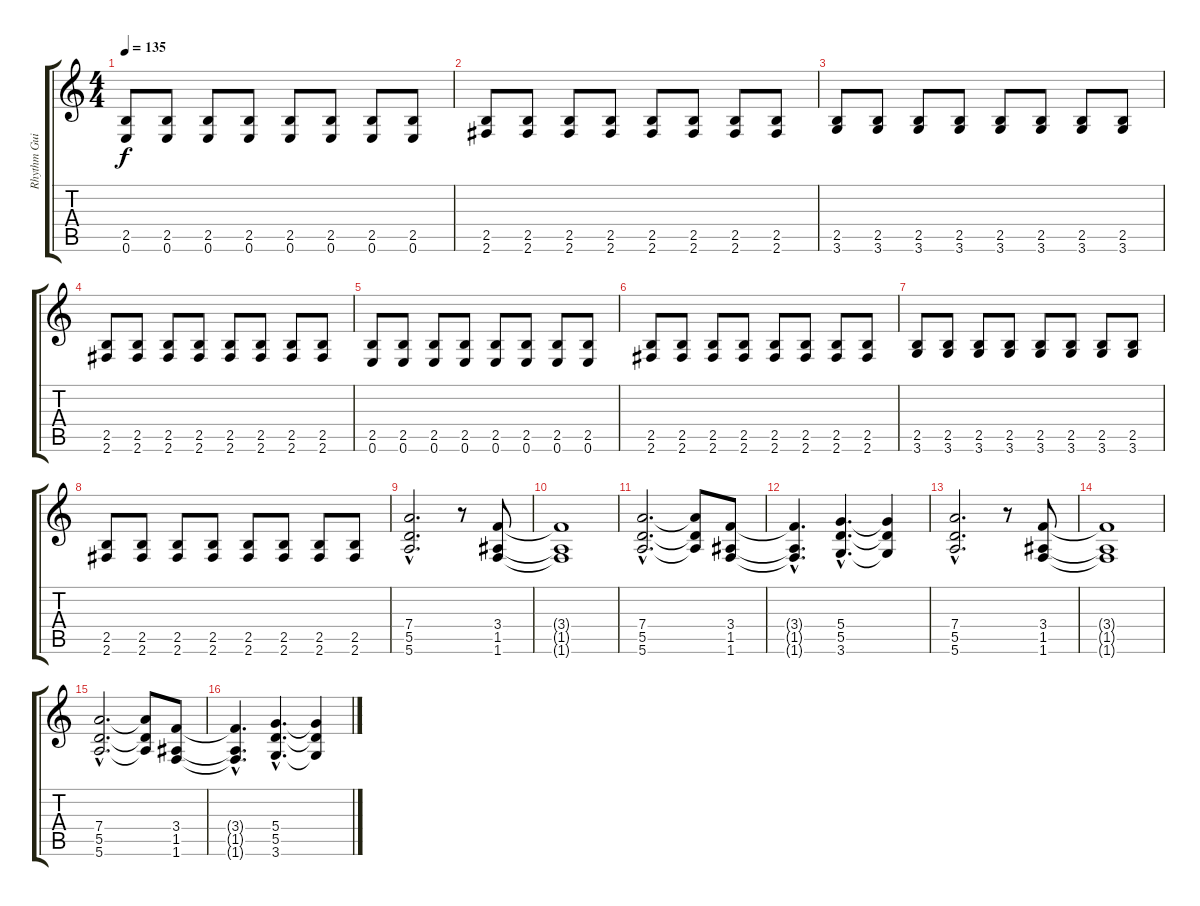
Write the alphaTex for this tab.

\track ("Rhythm Guitar" "Rhythm Gui") {instrument distortionguitar}
\staff {score tabs}
\tuning (E4 B3 G3 D3 A2 E2) {hide}
\ts (4 4)
\tempo 135
\clef g2
\ks c
(2.5 0.6).8{dy f} (2.5 0.6).8 (2.5 0.6).8 (2.5 0.6).8 (2.5 0.6).8 (2.5 0.6).8 (2.5 0.6).8 (2.5 0.6).8 |
(2.5 2.6).8 (2.5 2.6).8 (2.5 2.6).8 (2.5 2.6).8 (2.5 2.6).8 (2.5 2.6).8 (2.5 2.6).8 (2.5 2.6).8 |
(2.5 3.6).8 (2.5 3.6).8 (2.5 3.6).8 (2.5 3.6).8 (2.5 3.6).8 (2.5 3.6).8 (2.5 3.6).8 (2.5 3.6).8 |
(2.5 2.6).8 (2.5 2.6).8 (2.5 2.6).8 (2.5 2.6).8 (2.5 2.6).8 (2.5 2.6).8 (2.5 2.6).8 (2.5 2.6).8 |
(2.5 0.6).8 (2.5 0.6).8 (2.5 0.6).8 (2.5 0.6).8 (2.5 0.6).8 (2.5 0.6).8 (2.5 0.6).8 (2.5 0.6).8 |
(2.5 2.6).8 (2.5 2.6).8 (2.5 2.6).8 (2.5 2.6).8 (2.5 2.6).8 (2.5 2.6).8 (2.5 2.6).8 (2.5 2.6).8 |
(2.5 3.6).8 (2.5 3.6).8 (2.5 3.6).8 (2.5 3.6).8 (2.5 3.6).8 (2.5 3.6).8 (2.5 3.6).8 (2.5 3.6).8 |
(2.5 2.6).8 (2.5 2.6).8 (2.5 2.6).8 (2.5 2.6).8 (2.5 2.6).8 (2.5 2.6).8 (2.5 2.6).8 (2.5 2.6).8 |
(7.4{hac} 5.5{hac} 5.6{hac}).2{d} r.8 (3.4 1.5 1.6).8 |
(3.4{t} 1.5{t} 1.6{t}).1 |
(7.4{hac} 5.5{hac} 5.6{hac}).2{d} (7.4{t} 5.5{t} 5.6{t}).8 (3.4 1.5 1.6).8 |
(3.4{hac t} 1.5{hac t} 1.6{hac t}).4{d} (5.4{hac} 5.5{hac} 3.6{hac}).4{d} (5.4{t} 5.5{t} 3.6{t}).4 |
(7.4{hac} 5.5{hac} 5.6{hac}).2{d} r.8 (3.4 1.5 1.6).8 |
(3.4{t} 1.5{t} 1.6{t}).1 |
(7.4{hac} 5.5{hac} 5.6{hac}).2{d} (7.4{t} 5.5{t} 5.6{t}).8 (3.4 1.5 1.6).8 |
(3.4{hac t} 1.5{hac t} 1.6{hac t}).4{d} (5.4{hac} 5.5{hac} 3.6{hac}).4{d} (5.4{t} 5.5{t} 3.6{t}).4
